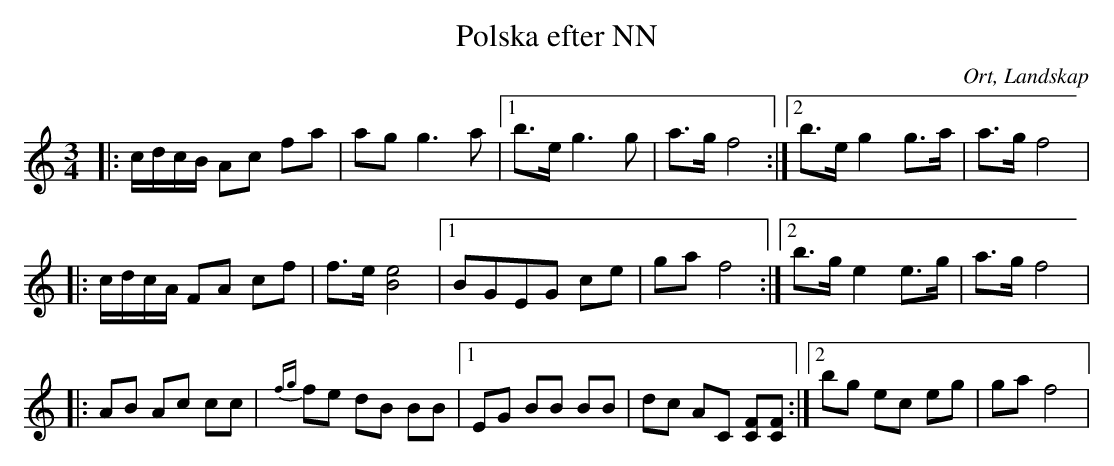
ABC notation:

X:1
T:Polska efter NN
O:Ort, Landskap
M:3/4
L:1/16
K:C
|: cdcB A2c2 f2a2|a2g2 g6 a2|1 b2>e2 g6 g2|a2>g2 f8 :|2 b2>e2 g4 g2>a2|a2>g2 f8 |
|:cdcA F2A2 c2f2|f2>e2 [B8e8]|1 B2G2E2G2 c2e2|g2a2 f8:|2 b2>g2 e4 e2>g2|a2>g2 f8|
|:A2B2 A2c2 c2c2|{fg}f2e2 d2B2 B2B2|1 E2G2 B2B2 B2B2|d2c2 A2C2 [C2F2][C2F2]:|2 b2g2 e2c2 e2g2|g2a2 f8|
